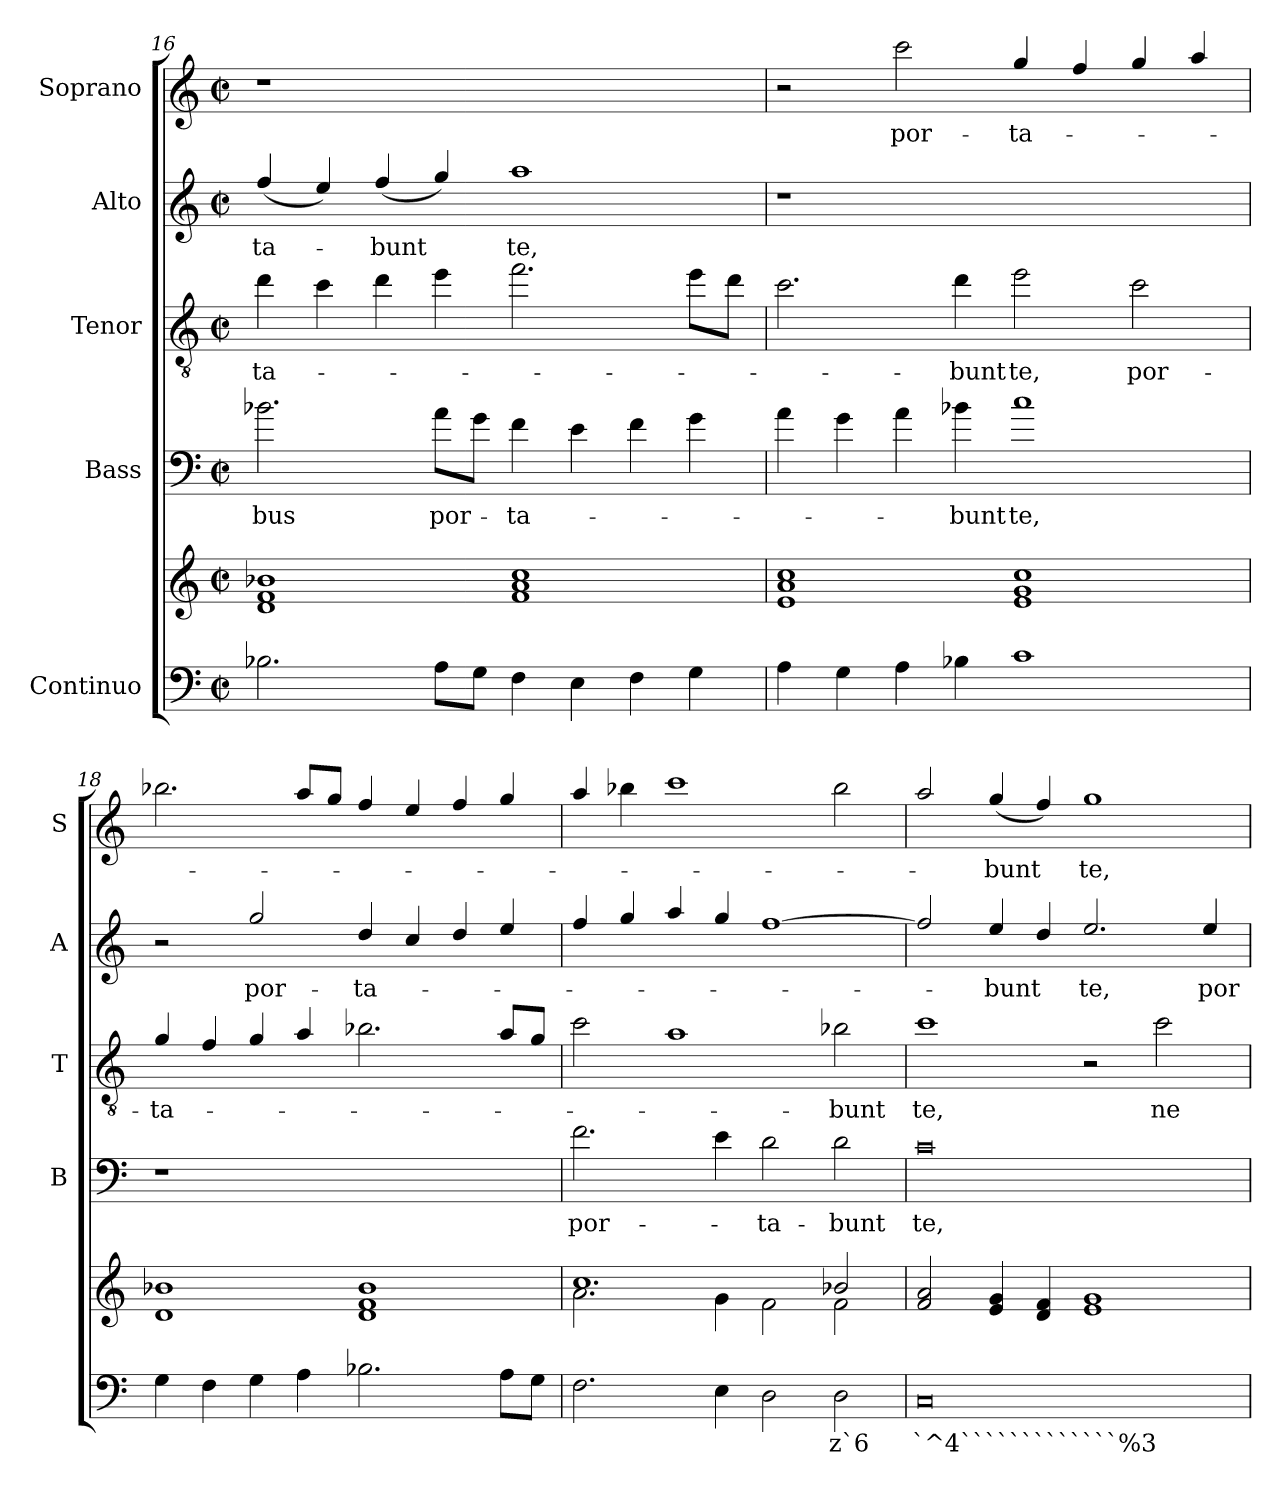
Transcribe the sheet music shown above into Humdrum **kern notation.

**kern	**text	**kern	**kern	**text	**kern	**text	**kern	**text	**kern	**text
*part5	*part5	*part5	*part4	*part4	*part3	*part3	*part2	*part2	*part1	*part1
*staff6	*staff6	*staff5	*staff4	*staff4	*staff3	*staff3	*staff2	*staff2	*staff1	*staff1
*I"Continuo	*	*	*I"Bass	*	*I"Tenor	*	*I"Alto	*	*I"Soprano	*
*	*	*	*I'B	*	*I'T	*	*I'A	*	*I'S	*
!!LO:LB:g=z
*clefF4	*	*clefG2	*clefF4	*	*clefGv2	*	*clefG2	*	*clefG2	*
*	*	*	*ITrd7c12	*	*ITrd7c12	*	*ITrd7c12	*	*ITrd7c12	*
*k[]	*	*k[]	*k[]	*	*k[]	*	*k[]	*	*k[]	*
*C:	*	*C:	*C:	*	*C:	*	*C:	*	*C:	*
*M2/2	*	*M2/2	*M2/2	*	*M2/2	*	*M2/2	*	*M2/2	*
*met(c|)	*	*met(c|)	*met(c|)	*	*met(c|)	*	*met(c|)	*	*met(c|)	*
=16	=16	=16	=16	=16	=16	=16	=16	=16	=16	=16
!	!	!	!	!LO:LY:b	!	!	!	!	!	!
!	!	!	!	!	!	!LO:LY:b	!	!	!	!
!	!	!	!	!	!	!	!	!LO:LY:b	!	!
2.B-X\	.	1d! 1f! 1b-X!	2.B-X\	-bus	4d\	-ta-	(<4f/	-ta-	1r	.
.	.	.	.	.	4c\	.	4e/)	.	.	.
!	!	!	!	!	!	!	!	!LO:LY:b	!	!
.	.	.	.	.	4d\	.	(<4f/	-bunt	.	.
!	!	!	!	!LO:LY:b	!	!	!	!	!	!
8A\L	.	.	8A\L	por-	4e\	.	4g/)	.	.	.
8G\J	.	.	8G\J	.	.	.	.	.	.	.
!	!	!	!	!LO:LY:b	!	!	!	!	!	!
!	!	!	!	!	!	!	!	!LO:LY:b	!	!
4F\	.	1f! 1a! 1cc!	4F\	-ta-	2.f\	.	1a	te,	1ryy	.
4E\	.	.	4E\	.	.	.	.	.	.	.
4F\	.	.	4F\	.	.	.	.	.	.	.
4G\	.	.	4G\	.	8e\L	.	.	.	.	.
.	.	.	.	.	8d\J	.	.	.	.	.
=17	=17	=17	=17	=17	=17	=17	=17	=17	=17	=17
4A\	.	1e! 1a! 1cc!	4A\	.	2.c\	.	1r	.	2r	.
4G\	.	.	4G\	.	.	.	.	.	.	.
!	!	!	!	!	!	!	!	!	!	!LO:LY:b
4A\	.	.	4A\	.	.	.	.	.	2cc\	por-
!	!	!	!	!LO:LY:b	!	!	!	!	!	!
!	!	!	!	!	!	!LO:LY:b	!	!	!	!
4B-X\	.	.	4B-X\	-bunt	4d\	-bunt	.	.	.	.
!	!	!	!	!LO:LY:b	!	!	!	!	!	!
!	!	!	!	!	!	!LO:LY:b	!	!	!	!
!	!	!	!	!	!	!	!	!	!	!LO:LY:b
1c	.	1e! 1g! 1cc!	1c	te,	2e\	te,	1ryy	.	4g/	-ta-
.	.	.	.	.	.	.	.	.	4f/	.
!	!	!	!	!	!	!LO:LY:b	!	!	!	!
.	.	.	.	.	2c\	por-	.	.	4g/	.
.	.	.	.	.	.	.	.	.	4a/	.
=18	=18	=18	=18	=18	=18	=18	=18	=18	=18	=18
!	!	!	!	!	!	!LO:LY:b	!	!	!	!
4G\	.	1d! 1b-X!	1r	.	4G/	-ta-	2r	.	2.b-X\	.
4F\	.	.	.	.	4F/	.	.	.	.	.
!	!	!	!	!	!	!	!	!LO:LY:b	!	!
4G\	.	.	.	.	4G/	.	2g/	por-	.	.
4A\	.	.	.	.	4A/	.	.	.	8a/L	.
.	.	.	.	.	.	.	.	.	8g/J	.
!	!	!	!	!	!	!	!	!LO:LY:b	!	!
2.B-X\	.	1d! 1f! 1b-!	1ryy	.	2.B-X\	.	4d/	-ta-	4f/	.
.	.	.	.	.	.	.	4c/	.	4e/	.
.	.	.	.	.	.	.	4d/	.	4f/	.
8A\L	.	.	.	.	8A/L	.	4e/	.	4g/	.
8G\J	.	.	.	.	8G/J	.	.	.	.	.
=19	=19	=19	=19	=19	=19	=19	=19	=19	=19	=19
*	*	*^	*	*	*	*	*	*	*	*
!	!	!	!	!	!LO:LY:b	!	!	!	!	!	!
2.F\	.	1.cc!	2.a!\	2.F\	por-	2c\	.	4f/	.	4a/	.
.	.	.	.	.	.	.	.	4g/	.	4b-X\	.
.	.	.	.	.	.	1A	.	4a/	.	1cc	.
4E\	.	.	4g!\	4E\	.	.	.	4g/	.	.	.
!	!	!	!	!	!LO:LY:b	!	!	!	!	!	!
2D\	.	.	2f!\	2D\	-ta-	.	.	[1f	.	.	.
!	!LO:LY:b	!	!	!	!	!	!	!	!	!	!
!	!	!	!	!	!LO:LY:b	!	!	!	!	!	!
!	!	!	!	!	!	!	!LO:LY:b	!	!	!	!
2D\	z`6	2b-X!/	2f!\	2D\	-bunt	2B-X\	-bunt	.	.	2b-\	.
*	*	*v	*v	*	*	*	*	*	*	*	*
=20	=20	=20	=20	=20	=20	=20	=20	=20	=20	=20
*	*	*^	*	*	*	*	*	*	*	*
!	!LO:LY:b	!	!	!	!	!	!	!	!	!	!
*	*	*v	*v	*	*	*	*	*	*	*	*
*	*	*^	*	*	*	*	*	*	*	*
!	!	!	!	!	!LO:LY:b	!	!	!	!	!	!
*	*	*v	*v	*	*	*	*	*	*	*	*
*	*	*^	*	*	*	*	*	*	*	*
!	!	!	!	!	!	!	!LO:LY:b	!	!	!	!
*	*	*v	*v	*	*	*	*	*	*	*	*
0C	`^4`````````````%3	2f!/ 2a!/	0C	te,	1c	te,	2f/]	.	2a/	.
!	!	!	!	!	!	!	!	!LO:LY:b	!	!
!	!	!	!	!	!	!	!	!	!	!LO:LY:b
.	.	4e!/ 4g!/	.	.	.	.	4e/	-bunt	(<4g/	-bunt
.	.	4d!/ 4f!/	.	.	.	.	4d/	.	4f/)	.
!	!	!	!	!	!	!	!	!LO:LY:b	!	!
!	!	!	!	!	!	!	!	!	!	!LO:LY:b
.	.	1e! 1g!	.	.	2r	.	2.e/	te,	1g	te,
!	!	!	!	!	!	!LO:LY:b	!	!	!	!
.	.	.	.	.	2c\	ne	.	.	.	.
!	!	!	!	!	!	!	!	!LO:LY:b	!	!
.	.	.	.	.	.	.	4e/	por-	.	.
=	=	=	=	=	=	=	=	=	=	=
*-	*-	*-	*-	*-	*-	*-	*-	*-	*-	*-
